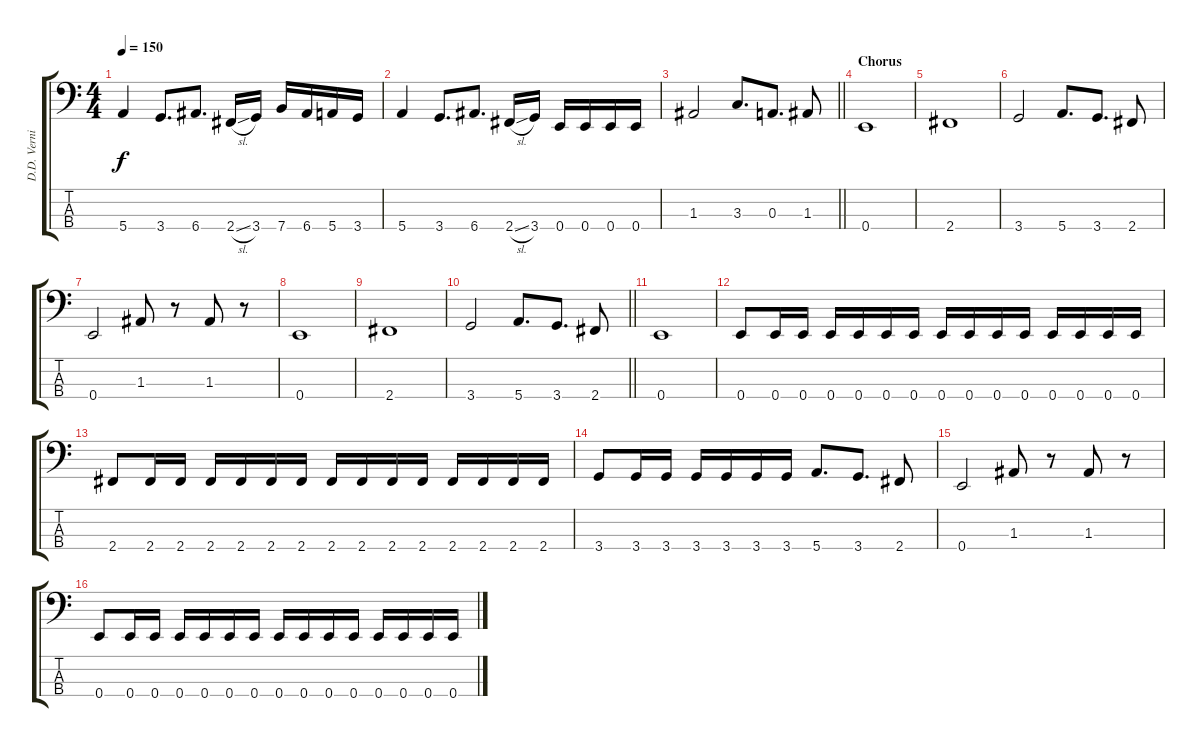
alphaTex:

\track ("D.D. Verni" "D.D. Verni") {instrument electricbasspick}
\staff {score tabs}
\tuning (G2 D2 A1 E1) {hide}
\ts (4 4)
\tempo 150
\clef f4
\ks c
5.4.4{dy f} 3.4.8{d} 6.4.8{d} 2.4{sl}.16 3.4.16 7.4.16 6.4.16 5.4.16 3.4.16 |
5.4.4 3.4.8{d} 6.4.8{d} 2.4{sl}.16 3.4.16 0.4.16 0.4.16 0.4.16 0.4.16 |
\barLineRight lightlight
1.3.2 3.3.8{d} 0.3.8{d} 1.3.8 |
\section ("" "Chorus")
0.4.1 |
2.4.1 |
3.4.2 5.4.8{d} 3.4.8{d} 2.4.8 |
0.4.2 1.3.8 r.8 1.3.8 r.8 |
0.4.1 |
2.4.1 |
\barLineRight lightlight
3.4.2 5.4.8{d} 3.4.8{d} 2.4.8 |
0.4.1 |
0.4.8 0.4.16 0.4.16 0.4.16 0.4.16 0.4.16 0.4.16 0.4.16 0.4.16 0.4.16 0.4.16 0.4.16 0.4.16 0.4.16 0.4.16 |
2.4.8 2.4.16 2.4.16 2.4.16 2.4.16 2.4.16 2.4.16 2.4.16 2.4.16 2.4.16 2.4.16 2.4.16 2.4.16 2.4.16 2.4.16 |
3.4.8 3.4.16 3.4.16 3.4.16 3.4.16 3.4.16 3.4.16 5.4.8{d} 3.4.8{d} 2.4.8 |
0.4.2 1.3.8 r.8 1.3.8 r.8 |
0.4.8 0.4.16 0.4.16 0.4.16 0.4.16 0.4.16 0.4.16 0.4.16 0.4.16 0.4.16 0.4.16 0.4.16 0.4.16 0.4.16 0.4.16
